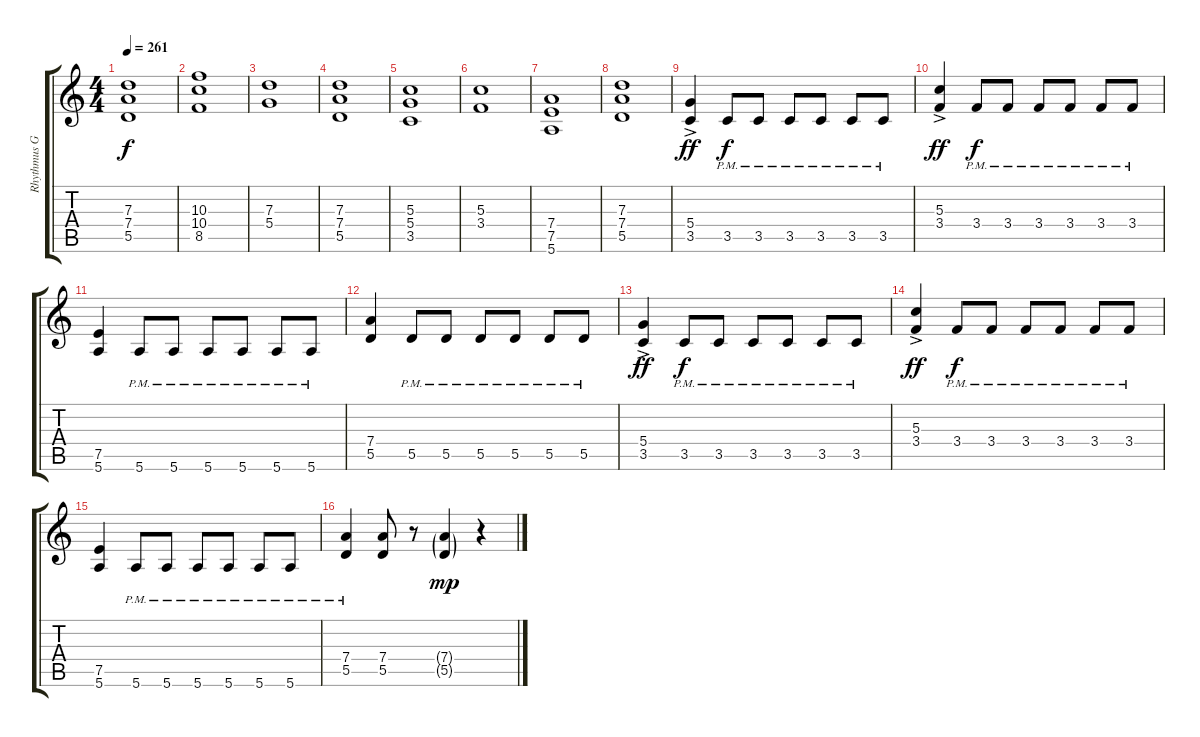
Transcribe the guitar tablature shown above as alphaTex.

\track ("Rhythmus Gitarre" "Rhythmus G") {instrument distortionguitar}
\staff {score tabs}
\tuning (E4 B3 G3 D3 A2 E2) {hide}
\ts (4 4)
\tempo 261
\clef g2
\ks c
(7.3 7.4 5.5).1{dy f} |
(10.3 10.4 8.5).1 |
(7.3 5.4).1 |
(7.3 7.4 5.5).1 |
(5.3 5.4 3.5).1 |
(5.3 3.4).1 |
(7.4 7.5 5.6).1 |
(7.3 7.4 5.5).1 |
(5.4{ac} 3.5{ac}).4{dy ff} 3.5{pm}.8{dy f} 3.5{pm}.8 3.5{pm}.8 3.5{pm}.8 3.5{pm}.8 3.5{pm}.8 |
(5.3{ac} 3.4{ac}).4{dy ff} 3.4{pm}.8{dy f} 3.4{pm}.8 3.4{pm}.8 3.4{pm}.8 3.4{pm}.8 3.4{pm}.8 |
(7.5 5.6).4 5.6{pm}.8 5.6{pm}.8 5.6{pm}.8 5.6{pm}.8 5.6{pm}.8 5.6{pm}.8 |
(7.4 5.5).4 5.5{pm}.8 5.5{pm}.8 5.5{pm}.8 5.5{pm}.8 5.5{pm}.8 5.5{pm}.8 |
(5.4{ac} 3.5{ac}).4{dy ff} 3.5{pm}.8{dy f} 3.5{pm}.8 3.5{pm}.8 3.5{pm}.8 3.5{pm}.8 3.5{pm}.8 |
(5.3{ac} 3.4{ac}).4{dy ff} 3.4{pm}.8{dy f} 3.4{pm}.8 3.4{pm}.8 3.4{pm}.8 3.4{pm}.8 3.4{pm}.8 |
(7.5 5.6).4 5.6{pm}.8 5.6{pm}.8 5.6{pm}.8 5.6{pm}.8 5.6{pm}.8 5.6{pm}.8 |
(7.4{pm} 5.5{pm}).4 (7.4 5.5).8 r.8 (7.4{g} 5.5{g}).4{dy mp} r.4
